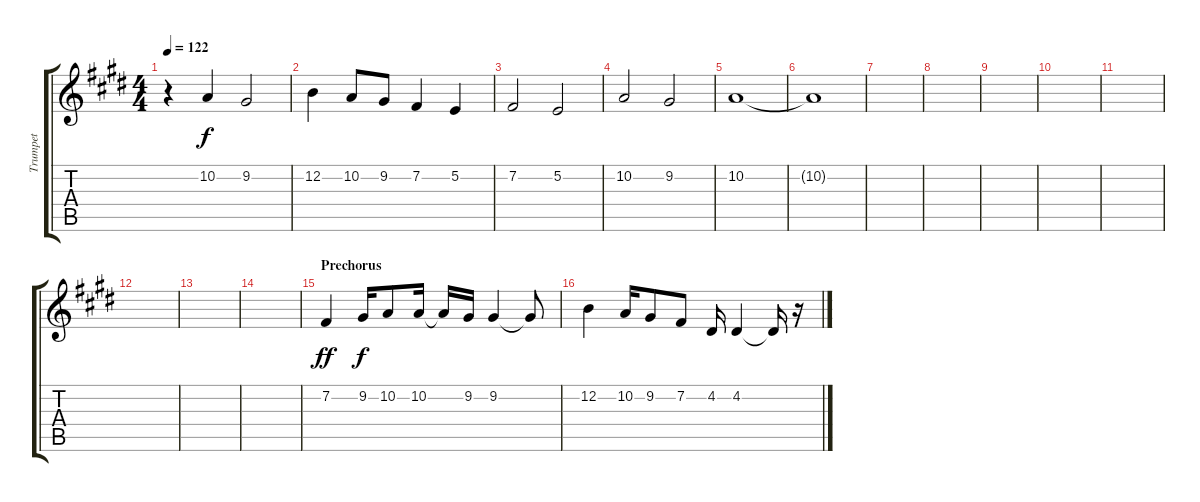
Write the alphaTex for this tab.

\track ("Trumpet" "Trumpet") {instrument trumpet}
\staff {score tabs}
\tuning (E4 B3 G3 D3 A2 E2) {hide}
\ts (4 4)
\tempo 122
\clef g2
\ks e
r.4{dy f instrument trumpet} 10.2.4 9.2.2 |
12.2.4 10.2.8 9.2.8 7.2.4 5.2.4 |
7.2.2 5.2.2 |
10.2.2 9.2.2 |
10.2.1 |
10.2{t}.1 |
|
|
|
|
|
|
|
|
\section ("" "Prechorus")
7.2.4{dy ff} 9.2.16{dy f} 10.2.8 10.2.16 10.2{t}.16 9.2.16 9.2.4 9.2{t}.8 |
12.2.4 10.2.16 9.2.8 7.2.8 4.2.16 4.2.4 4.2{t}.16 r.16
